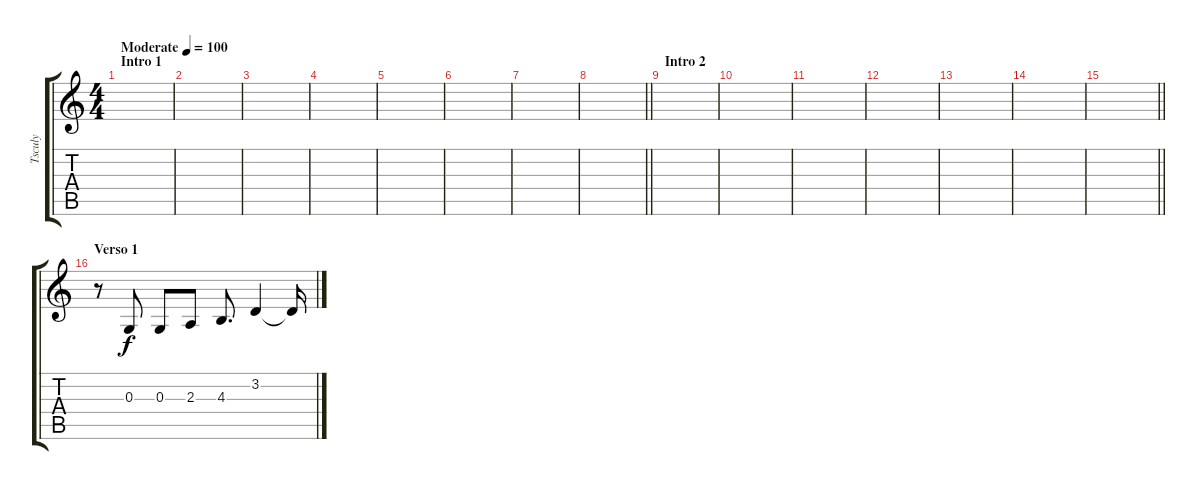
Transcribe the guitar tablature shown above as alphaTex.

\track ("Tsculy" "Tsculy") {instrument drawbarorgan}
\staff {score tabs}
\tuning (E4 B3 G3 D3 A2 E2) {hide}
\ts (4 4)
\section ("" "Intro 1")
\tempo (100 "Moderate")
\clef g2
\ks c
|
|
|
|
|
|
|
\barLineRight lightlight
|
\section ("" "Intro 2")
|
|
|
|
|
|
\barLineRight lightlight
|
\section ("" "Verso 1")
r.8 0.3.8 0.3.8 2.3.8 4.3.8{d} 3.2.4 3.2{t}.16
